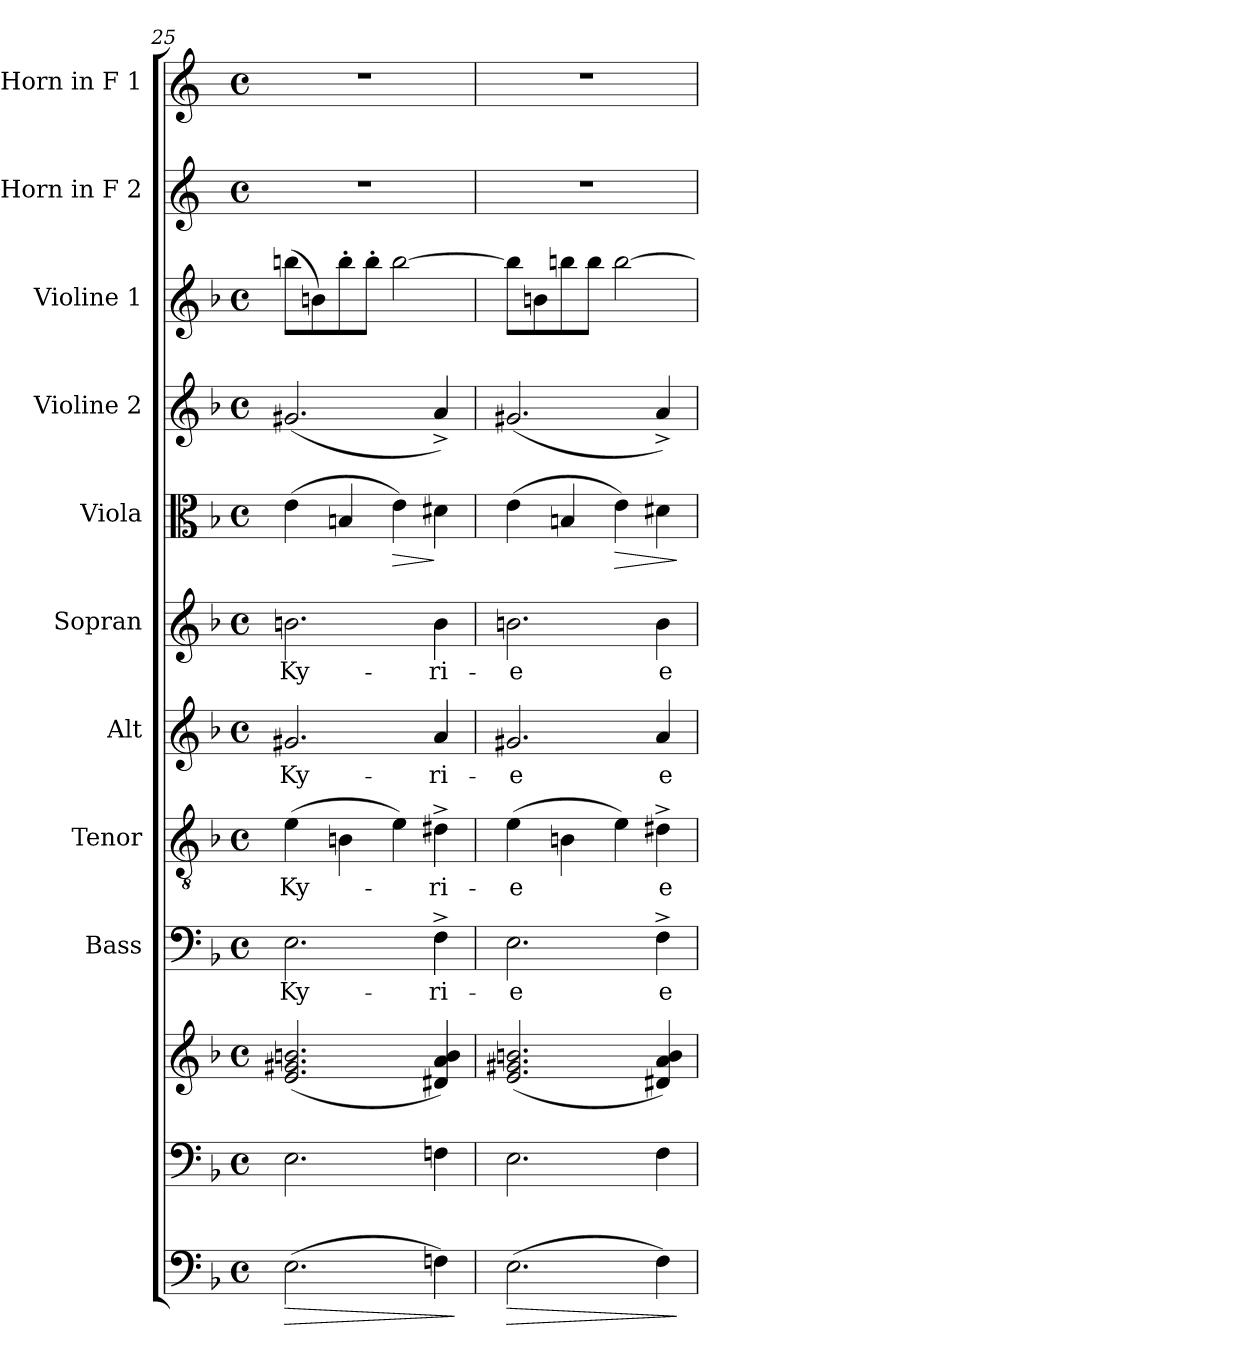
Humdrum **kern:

**kern	**dynam	**kern	**kern	**kern	**text	**kern	**text	**kern	**text	**kern	**text	**kern	**dynam	**kern	**kern	**kern	**kern
*part11	*part11	*part10	*part10	*part9	*part9	*part8	*part8	*part7	*part7	*part6	*part6	*part5	*part5	*part4	*part3	*part2	*part1
*staff12	*staff12	*staff11	*staff10	*staff9	*staff9	*staff8	*staff8	*staff7	*staff7	*staff6	*staff6	*staff5	*staff5	*staff4	*staff3	*staff2	*staff1
*	*	*	*	*I"Bass	*	*I"Tenor	*	*I"Alt	*	*I"Sopran	*	*I"Viola	*	*I"Violine 2	*I"Violine 1	*I"Horn in F 2	*I"Horn in F 1
*	*	*	*	*I'B.	*	*I'T.	*	*I'A.	*	*I'S.	*	*I'Vla.	*	*I'Vl. 2	*I'Vl. 1	*	*
*clefF4	*	*clefF4	*clefG2	*clefF4	*	*clefGv2	*	*clefG2	*	*clefG2	*	*clefC3	*	*clefG2	*clefG2	*clefG2	*clefG2
*ITrd7c12	*	*	*	*	*	*	*	*	*	*	*	*	*	*	*	*ITrd4c7	*ITrd4c7
*k[b-]	*	*k[b-]	*k[b-]	*k[b-]	*	*k[b-]	*	*k[b-]	*	*k[b-]	*	*k[b-]	*	*k[b-]	*k[b-]	*k[b-]	*k[b-]
*F:	*	*F:	*F:	*F:	*	*F:	*	*F:	*	*F:	*	*F:	*	*F:	*F:	*F:	*F:
*M4/4	*	*M4/4	*M4/4	*M4/4	*	*M4/4	*	*M4/4	*	*M4/4	*	*M4/4	*	*M4/4	*M4/4	*M4/4	*M4/4
*met(c)	*	*met(c)	*met(c)	*met(c)	*	*met(c)	*	*met(c)	*	*met(c)	*	*met(c)	*	*met(c)	*met(c)	*met(c)	*met(c)
=25	=25	=25	=25	=25	=25	=25	=25	=25	=25	=25	=25	=25	=25	=25	=25	=25	=25
!	!LO:HP:b	!	!	!	!LO:LY:b	!	!LO:LY:b	!	!LO:LY:b	!	!LO:LY:b	!	!	!	!	!	!
(>2.EE\	>	2.E\	(<2.e/ 2.g#X/ 2.bn/	2.E\	Ky-	(>4e\	Ky-	2.g#X/	Ky-	2.bn\	Ky-	(>4e\	.	(<2.g#X/	(>8bbn\L	1r	1r
.	.	.	.	.	.	.	.	.	.	.	.	.	.	.	8bn\)	.	.
.	.	.	.	.	.	4Bn\	.	.	.	.	.	4Bn/	.	.	8bb'>\	.	.
.	.	.	.	.	.	.	.	.	.	.	.	.	.	.	8bb'>\J	.	.
!	!	!	!	!	!	!	!	!	!	!	!	!	!LO:HP:b	!	!	!	!
.	.	.	.	.	.	4e\)	.	.	.	.	.	4e\)	>	.	[2bb\	.	.
!	!	!	!	!	!LO:LY:b	!	!LO:LY:b	!	!LO:LY:b	!	!LO:LY:b	!	!	!	!	!	!
4FFn\)	.	4Fn\	4d#X/ 4a/ 4b/)	4F^>\	-ri-	4d#X^>\	-ri-	4a/	-ri-	4b\	-ri-	4d#X\	]	4a^>/)	.	.	.
.	]	.	.	.	.	.	.	.	.	.	.	.	.	.	.	.	.
!!LO:PB:g=z
=26	=26	=26	=26	=26	=26	=26	=26	=26	=26	=26	=26	=26	=26	=26	=26	=26	=26
!	!LO:HP:b	!	!	!	!LO:LY:b	!	!LO:LY:b	!	!LO:LY:b	!	!LO:LY:b	!	!	!	!	!	!
(>2.EE\	>	2.E\	(<2.e/ 2.g#X/ 2.bn/	2.E\	-e	(>4e\	-e	2.g#X/	-e	2.bn\	-e	(>4e\	.	(<2.g#X/	8bb\L]	1r	1r
.	.	.	.	.	.	.	.	.	.	.	.	.	.	.	8bn\	.	.
.	.	.	.	.	.	4Bn\	.	.	.	.	.	4Bn/	.	.	8bbn\	.	.
.	.	.	.	.	.	.	.	.	.	.	.	.	.	.	8bb\J	.	.
!	!	!	!	!	!	!	!	!	!	!	!	!	!LO:HP:b	!	!	!	!
.	.	.	.	.	.	4e\)	.	.	.	.	.	4e\)	>	.	[2bb\	.	.
!	!	!	!	!	!LO:LY:b	!	!LO:LY:b	!	!LO:LY:b	!	!LO:LY:b	!	!	!	!	!	!
4FF\)	.	4F\	4d#X/ 4a/ 4b/)	4F^>\	e-	4d#X^>\	e-	4a/	e-	4b\	e-	4d#X\	.	4a^>/)	.	.	.
.	]	.	.	.	.	.	.	.	.	.	.	.	]	.	.	.	.
=	=	=	=	=	=	=	=	=	=	=	=	=	=	=	=	=	=
*-	*-	*-	*-	*-	*-	*-	*-	*-	*-	*-	*-	*-	*-	*-	*-	*-	*-
